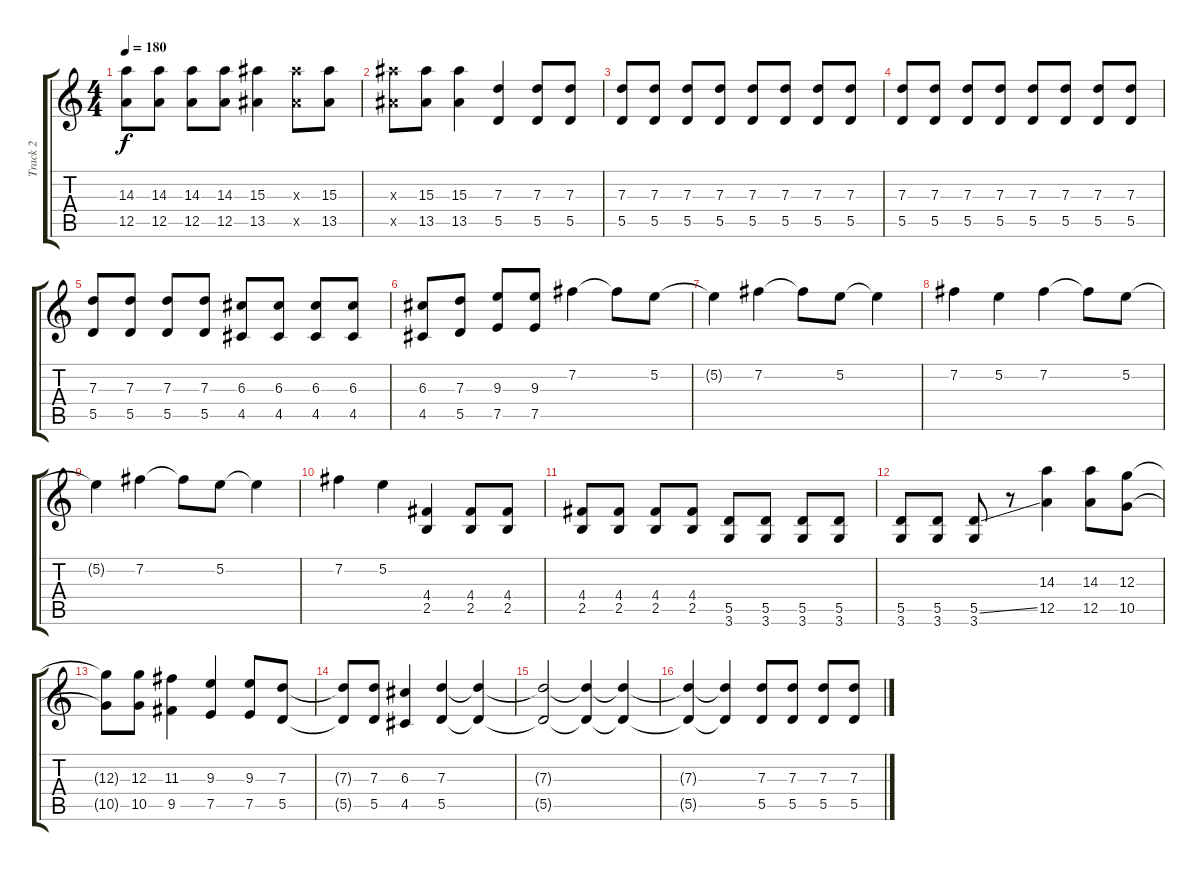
\track ("Track 2" "Track 2") {instrument distortionguitar}
\staff {score tabs}
\tuning (E4 B3 G3 D3 A2 E2) {hide}
\ts (4 4)
\tempo 180
\clef g2
\ks c
(14.3{t} 12.5{t}).8{dy f} (14.3 12.5).8 (14.3 12.5).8 (14.3 12.5).8 (15.3 13.5).4 (15.3{x} 13.5{x}).8 (15.3 13.5).8 |
(15.3{x} 13.5{x}).8 (15.3 13.5).8 (15.3 13.5).4 (7.3 5.5).4 (7.3 5.5).8 (7.3 5.5).8 |
(7.3 5.5).8 (7.3 5.5).8 (7.3 5.5).8 (7.3 5.5).8 (7.3 5.5).8 (7.3 5.5).8 (7.3 5.5).8 (7.3 5.5).8 |
(7.3 5.5).8 (7.3 5.5).8 (7.3 5.5).8 (7.3 5.5).8 (7.3 5.5).8 (7.3 5.5).8 (7.3 5.5).8 (7.3 5.5).8 |
(7.3 5.5).8 (7.3 5.5).8 (7.3 5.5).8 (7.3 5.5).8 (6.3 4.5).8 (6.3 4.5).8 (6.3 4.5).8 (6.3 4.5).8 |
(6.3 4.5).8 (7.3 5.5).8 (9.3 7.5).8 (9.3 7.5).8 7.2.4 7.2{t}.8 5.2.8 |
5.2{t}.4 7.2.4 7.2{t}.8 5.2.8 5.2{t}.4 |
7.2.4 5.2.4 7.2.4 7.2{t}.8 5.2.8 |
5.2{t}.4 7.2.4 7.2{t}.8 5.2.8 5.2{t}.4 |
7.2.4 5.2.4 (4.4 2.5).4 (4.4 2.5).8 (4.4 2.5).8 |
(4.4 2.5).8 (4.4 2.5).8 (4.4 2.5).8 (4.4 2.5).8 (5.5 3.6).8 (5.5 3.6).8 (5.5 3.6).8 (5.5 3.6).8 |
(5.5 3.6).8 (5.5 3.6).8 (5.5{ss} 3.6).8 r.8 (14.3 12.5).4 (14.3 12.5).8 (12.3 10.5).8 |
(12.3{t} 10.5{t}).8 (12.3 10.5).8 (11.3 9.5).4 (9.3 7.5).4 (9.3 7.5).8 (7.3 5.5).8 |
(7.3{t} 5.5{t}).8 (7.3 5.5).8 (6.3 4.5).4 (7.3 5.5).4 (7.3{t} 5.5{t}).4 |
(7.3{t} 5.5{t}).2 (7.3{t} 5.5{t}).4 (7.3{t} 5.5{t}).4 |
(7.3{t} 5.5{t}).4 (7.3{t} 5.5{t}).4 (7.3 5.5).8 (7.3 5.5).8 (7.3 5.5).8 (7.3 5.5).8
